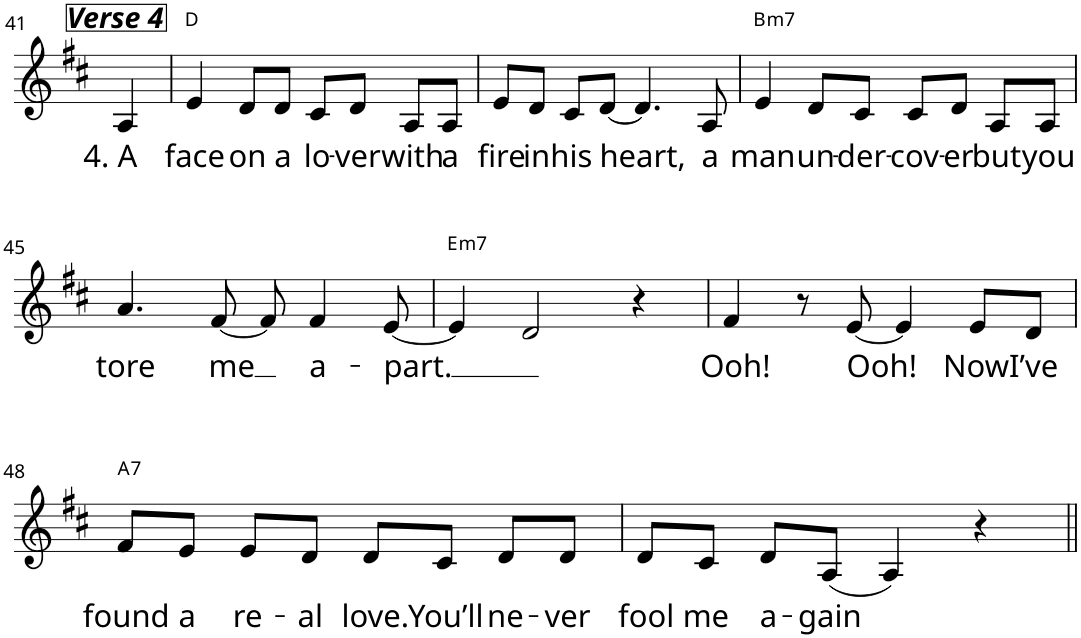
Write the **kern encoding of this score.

**kern	**text	**harte
*part1	*part1	*part1
*staff1	*staff1	*
!!LO:PB:g=z
*clefG2	*	*
*k[f#c#]	*	*
*D:	*	*
*M4/4	*	*
=41	=41	=41
!LO:TX:a:Bi:t=Verse 4	!	!
!	!LO:LY:b	!
4A/	4. A	.
=42	=42	=42
!	!LO:LY:b	!
4e/	face	D:maj
!	!LO:LY:b	!
8d/L	on	.
!	!LO:LY:b	!
8d/J	a	.
!	!LO:LY:b	!
8c#/L	lo-	.
!	!LO:LY:b	!
8d/J	-ver	.
!	!LO:LY:b	!
8A/L	with	.
!	!LO:LY:b	!
8A/J	a	.
=43	=43	=43
!	!LO:LY:b	!
8e/L	fire	.
!	!LO:LY:b	!
8d/J	in	.
!	!LO:LY:b	!
8c#/L	his	.
!	!LO:LY:b	!
[8d/J	heart,	.
4.d/]	.	.
!	!LO:LY:b	!
8A/	a	.
=44	=44	=44
!	!LO:LY:b	!LO:H:kt=m7
4e/	man	B:min7
!	!LO:LY:b	!
8d/L	un-	.
!	!LO:LY:b	!
8c#/J	-der-	.
!	!LO:LY:b	!
8c#/L	-cov-	.
!	!LO:LY:b	!
8d/J	-er	.
!	!LO:LY:b	!
8A/L	but	.
!	!LO:LY:b	!
8A/J	you	.
!!LO:LB:g=z
=45	=45	=45
!	!LO:LY:b	!
4.a/	tore	.
!	!LO:LY:b	!
[8f#/	-me	.
8f#/]	.	.
!	!LO:LY:b	!
4f#/	a-	.
!	!LO:LY:b	!
[8e/	-part.	.
=46	=46	=46
!	!	!LO:H:kt=m7
4e/]	.	E:min7
2d/	.	.
4r	.	.
=47	=47	=47
!	!LO:LY:b	!
4f#/	Ooh!	.
8r	.	.
!	!LO:LY:b	!
[8e/	Ooh!	.
4e/]	.	.
!	!LO:LY:b	!
8e/L	Now	.
!	!LO:LY:b	!
8d/J	I’ve	.
!!LO:LB:g=z
=48	=48	=48
!	!LO:LY:b	!LO:H:kt=7
8f#/L	found	A:7
!	!LO:LY:b	!
8e/J	a	.
!	!LO:LY:b	!
8e/L	re-	.
!	!LO:LY:b	!
8d/J	-al	.
!	!LO:LY:b	!
8d/L	love.	.
!	!LO:LY:b	!
8c#/J	You’ll	.
!	!LO:LY:b	!
8d/L	ne-	.
!	!LO:LY:b	!
8d/J	-ver	.
=49	=49	=49
!	!LO:LY:b	!
8d/L	fool	.
!	!LO:LY:b	!
8c#/J	me	.
!	!LO:LY:b	!
8d/L	a-	.
!	!LO:LY:b	!
(8A/J	-gain	.
4A/)	.	.
4r	.	.
=||	=||	=||
*-	*-	*-
